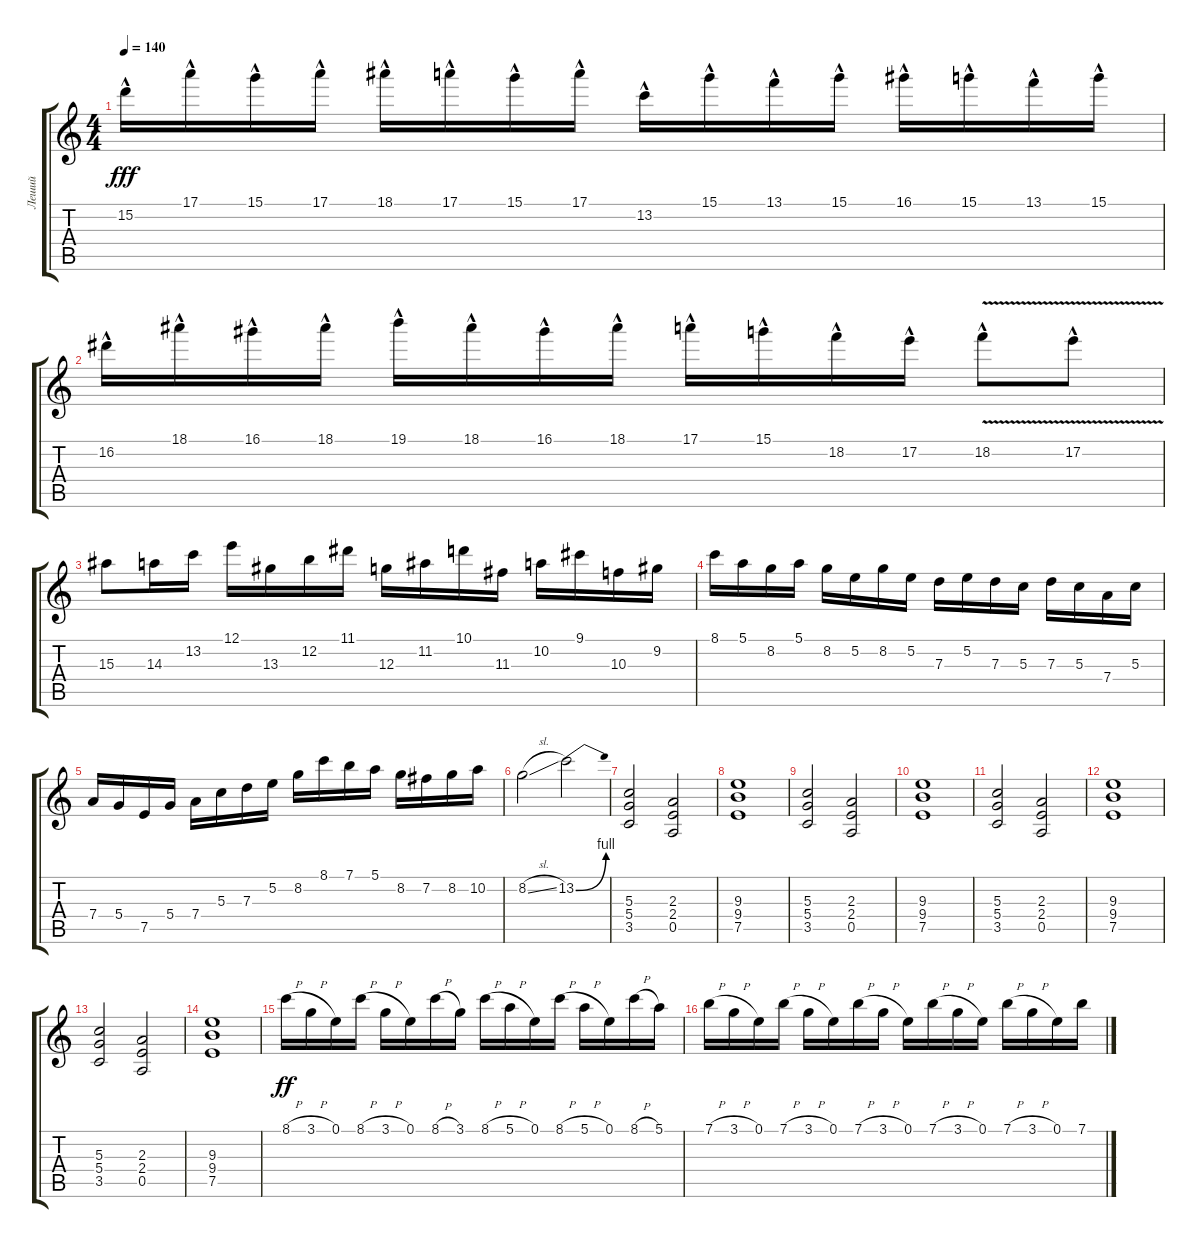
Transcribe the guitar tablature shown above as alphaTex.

\track ("Леший" "Леший") {instrument distortionguitar}
\staff {score tabs}
\tuning (E4 B3 G3 D3 A2 E2) {hide}
\ts (4 4)
\tempo 140
\clef g2
\ks c
15.2{hac}.16{dy fff} 17.1{hac}.16 15.1{hac}.16 17.1{hac}.16 18.1{hac}.16 17.1{hac}.16 15.1{hac}.16 17.1{hac}.16 13.2{hac}.16 15.1{hac}.16 13.1{hac}.16 15.1{hac}.16 16.1{hac}.16 15.1{hac}.16 13.1{hac}.16 15.1{hac}.16 |
16.2{hac}.16 18.1{hac}.16 16.1{hac}.16 18.1{hac}.16 19.1{hac}.16 18.1{hac}.16 16.1{hac}.16 18.1{hac}.16 17.1{hac}.16 15.1{hac}.16 18.2{hac}.16 17.2{hac}.16 18.2{v hac}.8 17.2{v hac}.8 |
15.3.8{volume 13} 14.3.16 13.2.16 12.1.16 13.3.16 12.2.16 11.1.16 12.3.16 11.2.16 10.1.16 11.3.16 10.2.16 9.1.16 10.3.16 9.2.16 |
8.1.16 5.1.16 8.2.16 5.1.16 8.2.16 5.2.16 8.2.16 5.2.16 7.3.16 5.2.16 7.3.16 5.3.16 7.3.16 5.3.16 7.4.16 5.3.16 |
7.4.16 5.4.16 7.5.16 5.4.16 7.4.16 5.3.16 7.3.16 5.2.16 8.2.16 8.1.16 7.1.16 5.1.16 8.2.16 7.2.16 8.2.16 10.2.16 |
8.2{sl}.2 13.2{be (bend 0 0 60 4)}.2 |
(5.3 5.4 3.5).2 (2.3 2.4 0.5).2 |
(9.3 9.4 7.5).1 |
(5.3 5.4 3.5).2 (2.3 2.4 0.5).2 |
(9.3 9.4 7.5).1 |
(5.3 5.4 3.5).2 (2.3 2.4 0.5).2 |
(9.3 9.4 7.5).1 |
(5.3 5.4 3.5).2 (2.3 2.4 0.5).2 |
(9.3 9.4 7.5).1 |
8.1{h}.16{dy ff volume 15} 3.1{h}.16 0.1.16 8.1{h}.16 3.1{h}.16 0.1.16 8.1{h}.16 3.1.16 8.1{h}.16 5.1{h}.16 0.1.16 8.1{h}.16 5.1{h}.16 0.1.16 8.1{h}.16 5.1.16 |
7.1{h}.16 3.1{h}.16 0.1.16 7.1{h}.16 3.1{h}.16 0.1.16 7.1{h}.16 3.1{h}.16 0.1.16 7.1{h}.16 3.1{h}.16 0.1.16 7.1{h}.16 3.1{h}.16 0.1.16 7.1.16
